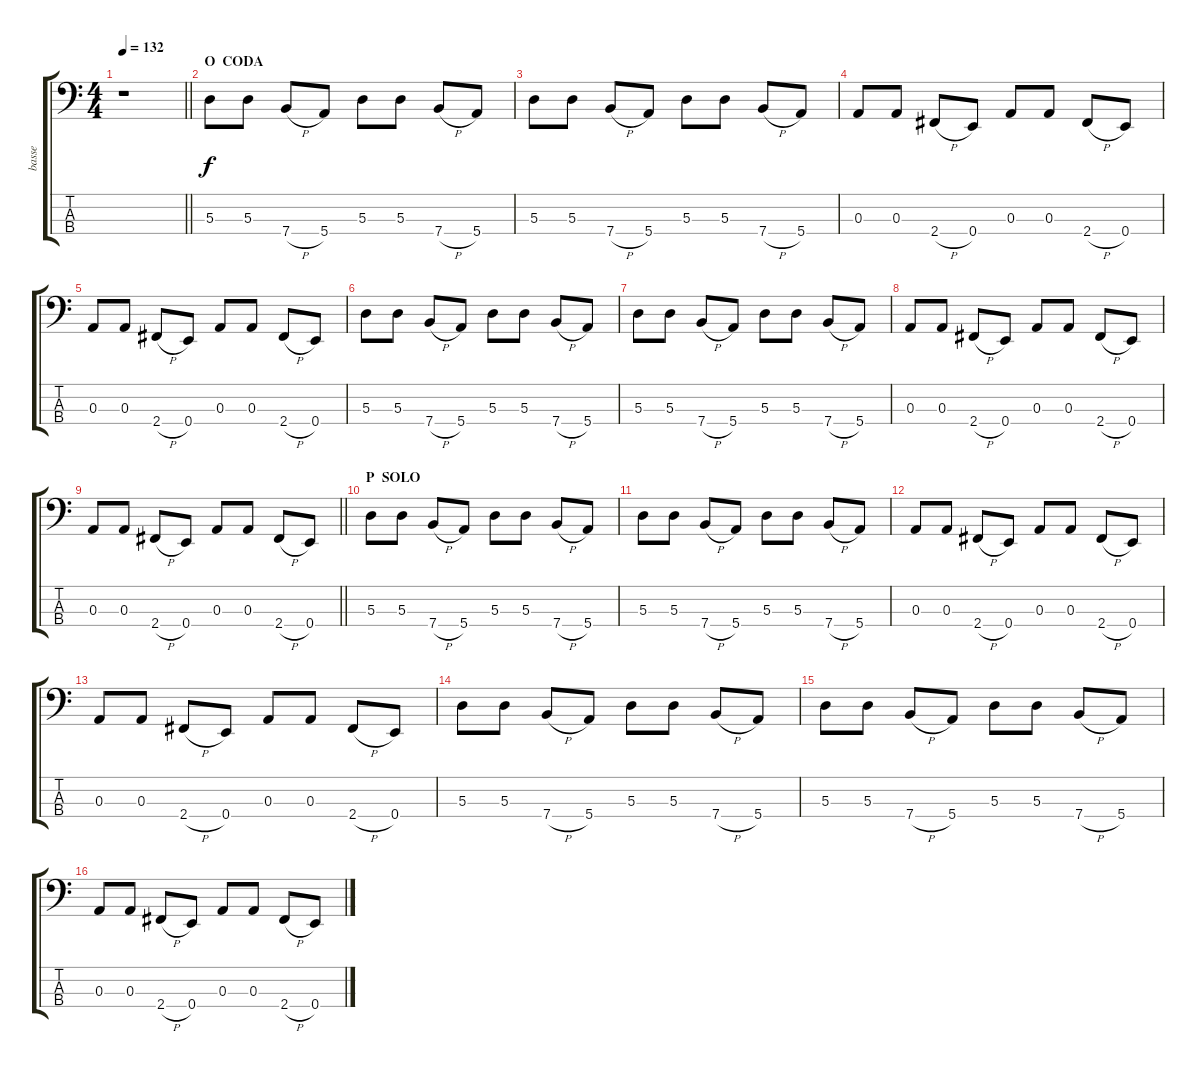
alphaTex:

\track ("basse" "basse") {instrument synthbass2}
\staff {score tabs}
\tuning (G2 D2 A1 E1) {hide}
\ts (4 4)
\tempo 132
\clef f4
\barLineRight lightlight
\ks c
r.1{dy f} |
\section ("" "O  CODA")
5.3.8 5.3.8 7.4{h}.8 5.4.8 5.3.8 5.3.8 7.4{h}.8 5.4.8 |
5.3.8 5.3.8 7.4{h}.8 5.4.8 5.3.8 5.3.8 7.4{h}.8 5.4.8 |
0.3.8 0.3.8 2.4{h}.8 0.4.8 0.3.8 0.3.8 2.4{h}.8 0.4.8 |
0.3.8 0.3.8 2.4{h}.8 0.4.8 0.3.8 0.3.8 2.4{h}.8 0.4.8 |
5.3.8 5.3.8 7.4{h}.8 5.4.8 5.3.8 5.3.8 7.4{h}.8 5.4.8 |
5.3.8 5.3.8 7.4{h}.8 5.4.8 5.3.8 5.3.8 7.4{h}.8 5.4.8 |
0.3.8 0.3.8 2.4{h}.8 0.4.8 0.3.8 0.3.8 2.4{h}.8 0.4.8 |
\barLineRight lightlight
0.3.8 0.3.8 2.4{h}.8 0.4.8 0.3.8 0.3.8 2.4{h}.8 0.4.8 |
\section ("" "P  SOLO")
5.3.8 5.3.8 7.4{h}.8 5.4.8 5.3.8 5.3.8 7.4{h}.8 5.4.8 |
5.3.8 5.3.8 7.4{h}.8 5.4.8 5.3.8 5.3.8 7.4{h}.8 5.4.8 |
0.3.8 0.3.8 2.4{h}.8 0.4.8 0.3.8 0.3.8 2.4{h}.8 0.4.8 |
0.3.8 0.3.8 2.4{h}.8 0.4.8 0.3.8 0.3.8 2.4{h}.8 0.4.8 |
5.3.8 5.3.8 7.4{h}.8 5.4.8 5.3.8 5.3.8 7.4{h}.8 5.4.8 |
5.3.8 5.3.8 7.4{h}.8 5.4.8 5.3.8 5.3.8 7.4{h}.8 5.4.8 |
0.3.8 0.3.8 2.4{h}.8 0.4.8 0.3.8 0.3.8 2.4{h}.8 0.4.8
